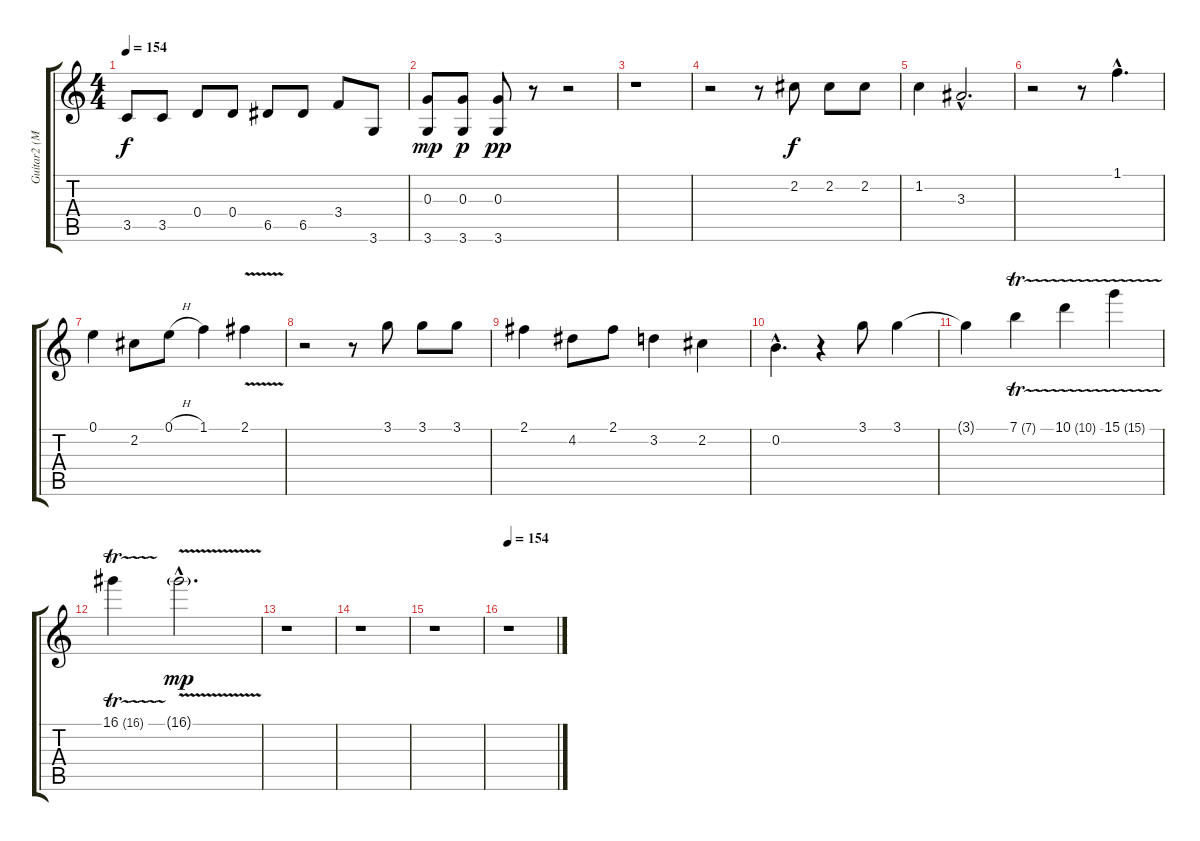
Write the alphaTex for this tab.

\track ("Guitar2 (May)" "Guitar2 (M") {instrument distortionguitar}
\staff {score tabs}
\tuning (E4 B3 G3 D3 A2 E2) {hide}
\ts (4 4)
\tempo 154
\clef g2
\ks c
3.5.8{dy f} 3.5.8 0.4.8 0.4.8 6.5.8 6.5.8 3.4.8 3.6.8 |
(0.3 3.6).8{dy mp} (0.3 3.6).8{dy p} (0.3 3.6).8{dy pp} r.8 r.2 |
r.1 |
r.2 r.8 2.2.8{dy f} 2.2.8 2.2.8 |
1.2.4 3.3{hac}.2{d} |
r.2 r.8 1.1{hac}.4{d} |
0.1.4 2.2.8 0.1{h}.8 1.1.4 2.1{v}.4 |
r.2 r.8 3.1.8 3.1.8 3.1.8 |
2.1.4 4.2.8 2.1.8 3.2.4 2.2.4 |
0.2{hac}.4{d} r.4 3.1.8 3.1.4 |
3.1{t}.4 7.1{tr (7 16)}.4 10.1{tr (10 16)}.4 15.1{tr (15 16)}.4 |
16.1{tr (16 16)}.4 16.1{v g hac}.2{d dy mp} |
r.1 |
r.1 |
r.1 |
\tempo 154
r.1
